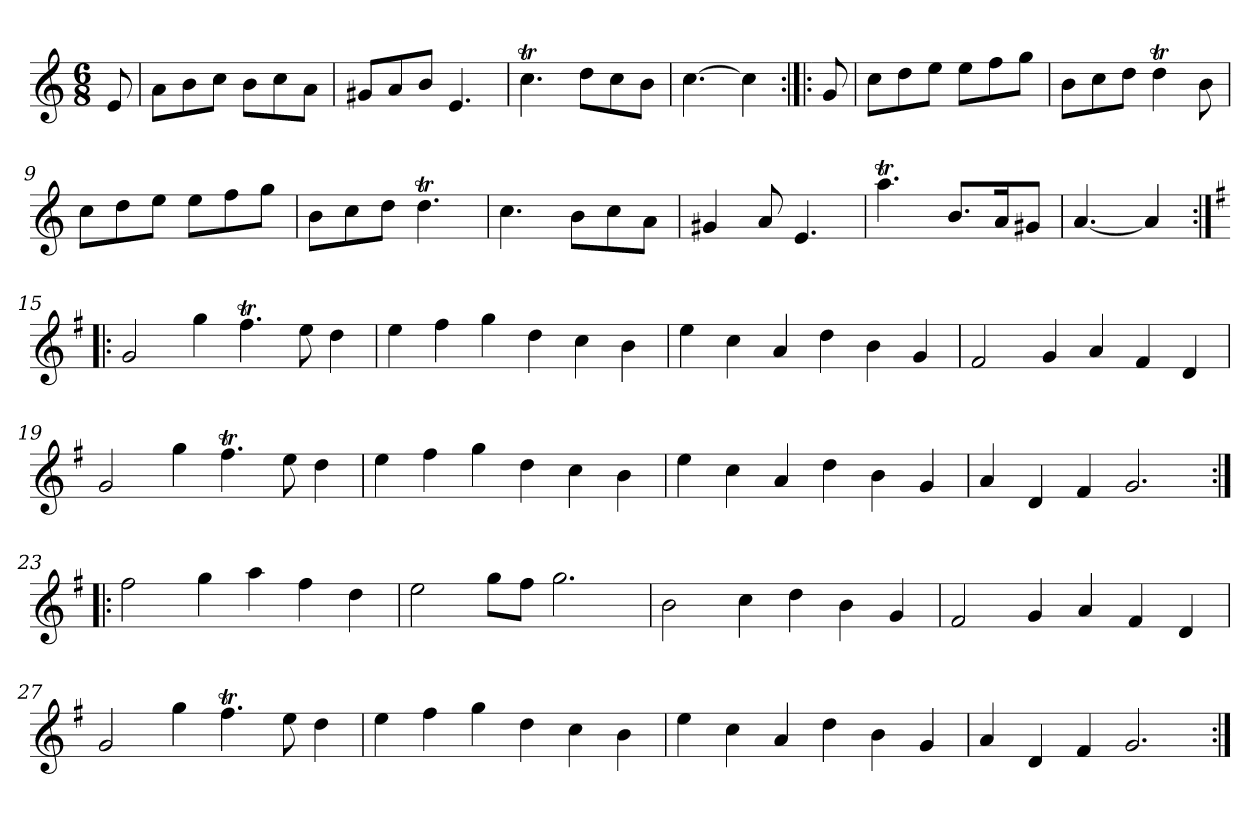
**kern
*part1
*staff1
*clefG2
*k[]
*M6/8
=1
8e/
=2
8a\L
8b\
8cc\J
8b\L
8cc\
8a\J
=3
8g#X/L
8a/
8b/J
4.e/
=4
4.ccT\
8dd\L
8cc\
8b\J
=5
[4.cc\
4cc\]
=6:|!|:
8g/
=7
8cc\L
8dd\
8ee\J
8ee\L
8ff\
8gg\J
=8
8b\L
8cc\
8dd\J
4ddT\
8b\
=9
8cc\L
8dd\
8ee\J
8ee\L
8ff\
8gg\J
=10
8b\L
8cc\
8dd\J
4.ddT\
!!LO:LB:g=z
=11
4.cc\
8b\L
8cc\
8a\J
=12
4g#X/
8a/
4.e/
=13
4.aaT\
8.b/L
16a/K
8g#X/J
=14
[4.a/
4a/]
=15:|!|:
*k[f#]
*G:
2g/
4gg\
4.ff#t\
8ee\
4dd\
=16
4ee\
4ff#\
4gg\
4dd\
4cc\
4b\
=17
4ee\
4cc\
4a/
4dd\
4b\
4g/
=18
2f#/
4g/
4a/
4f#/
4d/
!!LO:LB:g=z
=19
2g/
4gg\
4.ff#t\
8ee\
4dd\
=20
4ee\
4ff#\
4gg\
4dd\
4cc\
4b\
=21
4ee\
4cc\
4a/
4dd\
4b\
4g/
=22
4a/
4d/
4f#/
2.g/
=23:|!|:
2ff#\
4gg\
4aa\
4ff#\
4dd\
=24
2ee\
8gg\L
8ff#\J
2.gg\
=25
2b\
4cc\
4dd\
4b\
4g/
!!LO:LB:g=z
=26
2f#/
4g/
4a/
4f#/
4d/
=27
2g/
4gg\
4.ff#t\
8ee\
4dd\
=28
4ee\
4ff#\
4gg\
4dd\
4cc\
4b\
=29
4ee\
4cc\
4a/
4dd\
4b\
4g/
=30
4a/
4d/
4f#/
2.g/
=:|!
*-
